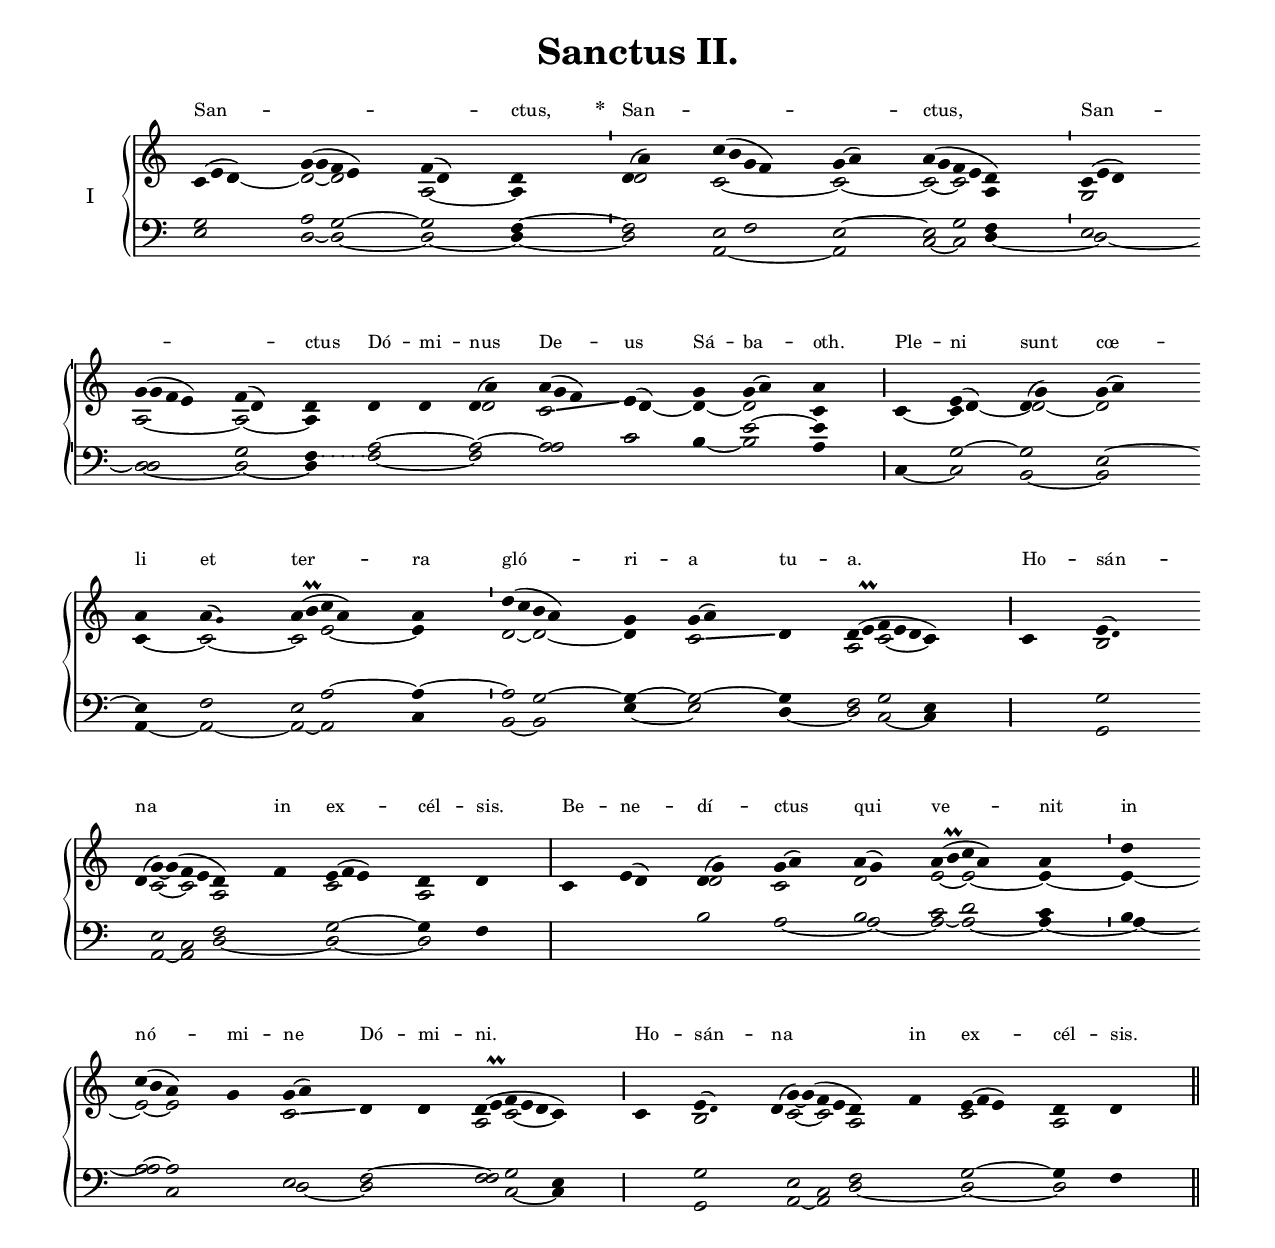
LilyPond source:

\version "2.18"
\include "gregorian.ly"
\include "noh2.ily"

%Page reference: page v.15
%(volume.page)

global = {
 \key d \dorian
 \cadenzaOn 
 \override Glissando #'thickness = #2.0
}

\header {
  title = \markup \center-column {"Sanctus II." \vspace #1 }
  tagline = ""
  composer = ""
}

\paper {
 #(include-special-characters)
  oddHeaderMarkup = \markup \fill-line {
    \line {}
    \center-column {
      \on-the-fly #first-page     " "
      \on-the-fly #not-first-page ""
    }
    \line { \on-the-fly #print-page-number-check-first \fromproperty #'page:page-number-string }
  }
  evenHeaderMarkup = \markup \fill-line {
    \line { \on-the-fly #print-page-number-check-first \fromproperty #'page:page-number-string }
    \center-column { "" }
    \line {}
  }
}

chantText = \lyricmode {
San -- _ _ ctus, 
\set stanza = " * " San -- _ _ ctus, San -- _ _ ctus Dó -- mi -- nus De -- us Sá -- ba -- oth. 
Ple -- ni sunt cœ -- li et ter -- ra gló -- ri -- a tu -- a. 
Ho -- sán -- na in ex -- cél -- sis. 
Be -- ne -- dí -- ctus qui ve -- nit in nó -- mi -- ne Dó -- mi -- ni. 
Ho -- sán -- na in ex -- cél -- sis. }

chantMusic = {
\tieDown   c'4 ( e'4 d'4) g'4 ( g'4 f'4 e'4) f'4 ( d'4) d'4 \divisioMinima
 d'4 ( a'4) c''4 ( b'4 g'4 f'4) g'4 ( a'4) a'4 ( g'4 f'4 e'4 d'4) \divisioMinima
 c'4 ( e'4 d'4) \forceBreak
 g'4 ( g'4 f'4 e'4) f'4 ( d'4) d'4 \divisioMinima
 d'4 d'4 d'4 ( a'4) a'4 ( g'4 f'4) e'4 ( d'4) g'4 g'4 ( a'4) a'4 \divisioMaior
 c'4 e'4 ( d'4) d'4 ( g'4) g'4 ( a'4) \forceBreak
 a'4 a'4 ( \once \tweak #'font-size #-4 g' ) a'4 ( b'\prall c''4 a'4) a'4 \divisioMinima
 d''4 ( c''4 b'4 a'4) g'4 g'4 ( a'4) d'4 d'4 ( e'\prall f'4 e'4 d'4 c'4) \divisioMaior
 c'4 e'4 ( \once \tweak #'font-size #-4 d' ) \forceBreak
 d'4 ( g'4) ~ g'4 ( f'4 e'4 d'4) f'4 e'4 ( f'4 e'4) d'4 d'4 \divisioMaxima
 c'4 e'4 ( d'4) d'4 ( g'4) g'4 ( a'4) a'4 ( g'4) a'4 ( b'\prall c''4 a'4) a'4 \divisioMinima
 d''4 \forceBreak
 c''4 ( b'4 a'4) g'4 g'4 ( a'4) d'4 d'4 d'4 ( e'\prall f'4 e'4 d'4 c'4) \divisioMaior
 c'4 e'4 ( \once \tweak #'font-size #-4 d' ) d'4 ( g'4) ~ g'4 ( f'4 e'4 d'4) f'4 e'4 ( f'4 e'4) d'4 d'4 \finalis

}

altoMusic = {
r2 d'4 ~ d'2 ~ d'2 a2 ~ a4 \divisioMinima
d'2 c'2*4/2 ~ c'2 ~ c'2 ~ c'2 a4 \divisioMinima
g2*3/2 a2*4/2 ~ a2 ~ a4 \divisioMinima
r2 d'2 c'2*3/2 -\tweak Glissando.Y-offset #-0.8 \glissando e'4 d'4 ~ d'4 ~ d'2 c'4 \divisioMaior
c'4 ~ c'4 -\tweak Glissando.Y-offset #-0.8 \glissando d'4 ~ d'2 ~ d'2 c'4 ~ c'2 ~ c'2 e'2 ~ e'4 \divisioMinima
d'2 ~ d'2 ~ d'4 c'2 -\tweak Glissando.Y-offset #-0.8 \glissando d'4 a2 c'2*3/2 ~ c'4 \divisioMaior
r4 b2*3/2 c'2 ~ c'2 a2 c'2*3/2 a2 \divisioMaxima
r2*3/2 d'2 c'2 d'2 e'2 ~ e'2 ~ e'4 ~ \divisioMinima
e'4 ~ e'2 ~ e'2 c'2 -\tweak Glissando.Y-offset #-0.8 \glissando d'4 d'4 a2 c'2*3/2 ~ c'4 \divisioMaior
r4 b2*3/2 c'2 ~ c'2 a2 c'2*3/2 a2 \finalis
}

tenorMusic = {
g2*3/2 a2 g2 ~ g2 f4 ~ \divisioMinima
f2 e2 f2 e2 ~ e2 g2 f4 \divisioMinima
e2*3/2 \shiftRight d2*4/2 g2 f4 \divisioMinima
a2 ~ a2 ~ a2*3/2 c'2 b4 e'2 ~ e'4 \divisioMaior
r4 g2 ~ g2 e2 ~ e4 f2 e2 a2 ~ a4 ~ \divisioMinima
a2 g2 ~ g4 ~ g2 ~ g4 f2 g2*3/2 e4 \divisioMaior
r4 g2*3/2 e2 c2 f2 g2*3/2 ~ g4 f4 \divisioMaxima
r2*7/2 b2 c'2 d'2 c'4 \divisioMinima
b4 a2 ~ a2 e2 f2 ~ \shiftRight f2 g2*3/2 e4 \divisioMaior
r4 g2*3/2 e2 c2 f2 g2*3/2 ~ g4 f4 \finalis
}

bassMusic = {
e2*3/2 d2 ~ d2 ~ d2 ~ d4 ~ \divisioMinima
d2 a,2*4/2 ~ a,2 c2 ~ c2 d4 ~ \divisioMinima
d2*3/2 ~ d2*4/2 ~ d2 ~ d4 \divisioMinima
f2 ~ f2 \shiftRight a2*3/2 c'2 b4 ~ b2 a4 \divisioMaior
c4 ~ c2 b,2 ~ b,2 a,4 ~ a,2 ~ a,2 ~ a,2 c4 \divisioMinima
b,2 ~ b,2 e4 ~ e2 d4 ~ d2 c2*3/2 ~ c4 \divisioMaior
r4 g,2*3/2 a,2 ~ a,2 d2 ~ d2*3/2 ~ d2 \divisioMaxima
r2*3/2 b2 a2 ~ a2 ~ a2 ~ a2 ~ a4 ~ \divisioMinima
a4 ~ \shiftRight a2 c2 d2 ~ d2 f2 c2*3/2 ~ c4 \divisioMaior
r4 g,2*3/2 a,2 ~ a,2 d2 ~ d2*3/2 ~ d2 \finalis
}

voiceLines = {
\voiceLineStyle


s2*32/2
\allowVoiceLineBreak
\voiceLine "down" "down" f2*1/2 f2*0


}

\score{
  <<
    \new Lyrics
    \new GrandStaff <<
      \set GrandStaff.autoBeaming = ##f
      \set GrandStaff.instrumentName = \markup \center-column {
        "I"
      }
      \new Staff = up <<
        \new Voice = "chant" {
          \voiceOne \global \chantMusic
        }
        \new Voice {
          \voiceTwo \global \altoMusic
        }
      >>

      \new Staff = down <<
        \clef bass
        \new Voice {
          \voiceOne \global \tenorMusic
        }
        \new Voice {
          \voiceTwo \global \bassMusic
        }
	\new Voice {
        \voiceThree \global \voiceLines
        }
      >>
    >>
    \context Lyrics {
      \lyricsto chant {
      \chantText
    }
    }
  >>
  \layout{
  }
  
}
